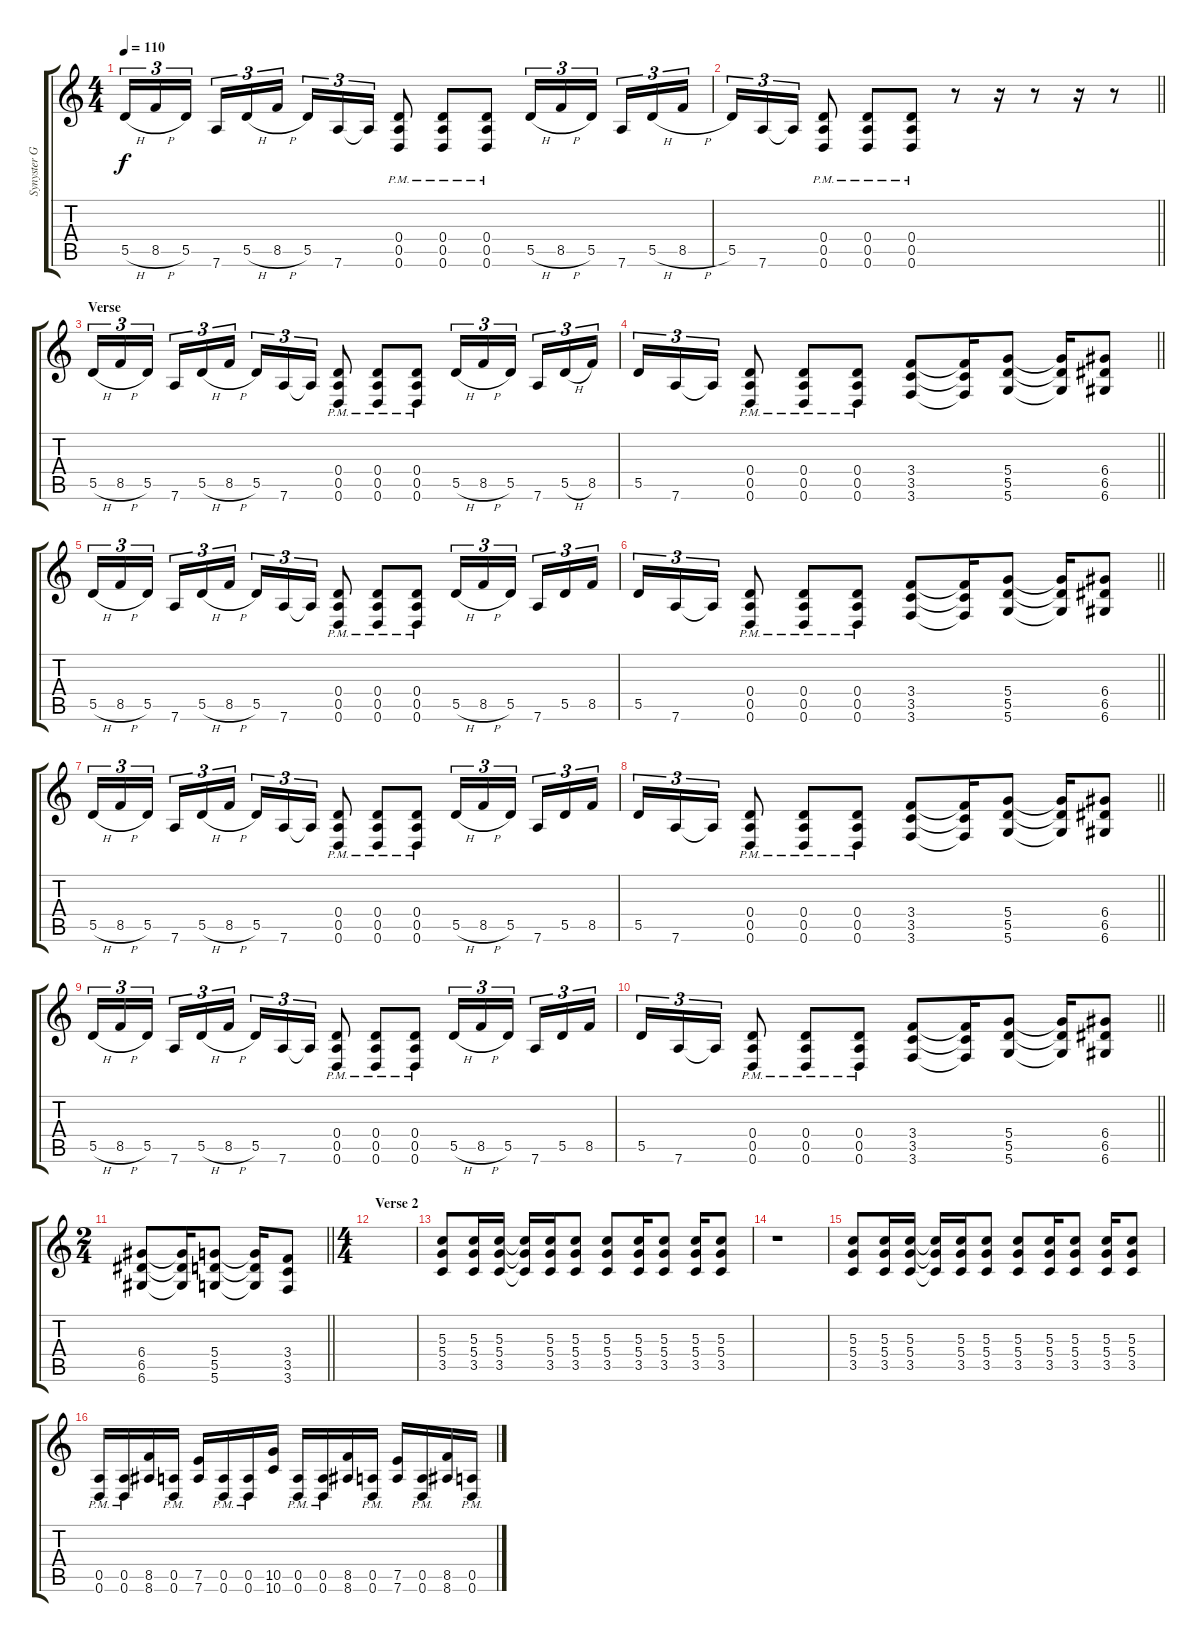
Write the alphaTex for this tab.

\track ("Synyster Gates - Lead" "Synyster G") {instrument overdrivenguitar}
\staff {score tabs}
\tuning (E4 B3 G3 D3 A2 D2) {hide}
\ts (4 4)
\section ("" "")
\tempo 110
\clef g2
\ks c
5.5{h}.16{tu (3 2) dy f} 8.5{h}.16{tu (3 2)} 5.5.16{tu (3 2) beam splitsecondary} 7.6.16{tu (3 2)} 5.5{h}.16{tu (3 2)} 8.5{h}.16{tu (3 2)} 5.5.16{tu (3 2)} 7.6.16{tu (3 2)} 7.6{t}.16{tu (3 2)} (0.4{pm} 0.5{pm} 0.6{pm}).8 (0.4{pm} 0.5{pm} 0.6{pm}).8 (0.4{pm} 0.5{pm} 0.6{pm}).8 5.5{h}.16{tu (3 2)} 8.5{h}.16{tu (3 2)} 5.5.16{tu (3 2) beam splitsecondary} 7.6.16{tu (3 2)} 5.5{h}.16{tu (3 2)} 8.5{h}.16{tu (3 2)} |
\barLineRight lightlight
5.5.16{tu (3 2)} 7.6.16{tu (3 2)} 7.6{t}.16{tu (3 2)} (0.4{pm} 0.5{pm} 0.6{pm}).8 (0.4{pm} 0.5{pm} 0.6{pm}).8 (0.4{pm} 0.5{pm} 0.6{pm}).8 r.8 r.16 r.8 r.16 r.8 |
\section ("" "Verse ")
5.5{h}.16{tu (3 2)} 8.5{h}.16{tu (3 2)} 5.5.16{tu (3 2) beam splitsecondary} 7.6.16{tu (3 2)} 5.5{h}.16{tu (3 2)} 8.5{h}.16{tu (3 2)} 5.5.16{tu (3 2)} 7.6.16{tu (3 2)} 7.6{t}.16{tu (3 2)} (0.4{pm} 0.5{pm} 0.6{pm}).8 (0.4{pm} 0.5{pm} 0.6{pm}).8 (0.4{pm} 0.5{pm} 0.6{pm}).8 5.5{h}.16{tu (3 2)} 8.5{h}.16{tu (3 2)} 5.5.16{tu (3 2) beam splitsecondary} 7.6.16{tu (3 2)} 5.5{h}.16{tu (3 2)} 8.5.16{tu (3 2)} |
\barLineRight lightlight
5.5.16{tu (3 2)} 7.6.16{tu (3 2)} 7.6{t}.16{tu (3 2)} (0.4{pm} 0.5{pm} 0.6{pm}).8 (0.4{pm} 0.5{pm} 0.6{pm}).8 (0.4{pm} 0.5{pm} 0.6{pm}).8 (3.4 3.5 3.6).8 (3.4{t} 3.5{t} 3.6{t}).16 (5.4 5.5 5.6).8 (5.4{t} 5.5{t} 5.6{t}).16 (6.4 6.5 6.6).8 |
5.5{h}.16{tu (3 2)} 8.5{h}.16{tu (3 2)} 5.5.16{tu (3 2) beam splitsecondary} 7.6.16{tu (3 2)} 5.5{h}.16{tu (3 2)} 8.5{h}.16{tu (3 2)} 5.5.16{tu (3 2)} 7.6.16{tu (3 2)} 7.6{t}.16{tu (3 2)} (0.4{pm} 0.5{pm} 0.6{pm}).8 (0.4{pm} 0.5{pm} 0.6{pm}).8 (0.4{pm} 0.5{pm} 0.6{pm}).8 5.5{h}.16{tu (3 2)} 8.5{h}.16{tu (3 2)} 5.5.16{tu (3 2) beam splitsecondary} 7.6.16{tu (3 2)} 5.5.16{tu (3 2)} 8.5.16{tu (3 2)} |
\barLineRight lightlight
5.5.16{tu (3 2)} 7.6.16{tu (3 2)} 7.6{t}.16{tu (3 2)} (0.4{pm} 0.5{pm} 0.6{pm}).8 (0.4{pm} 0.5{pm} 0.6{pm}).8 (0.4{pm} 0.5{pm} 0.6{pm}).8 (3.4 3.5 3.6).8 (3.4{t} 3.5{t} 3.6{t}).16 (5.4 5.5 5.6).8 (5.4{t} 5.5{t} 5.6{t}).16 (6.4 6.5 6.6).8 |
5.5{h}.16{tu (3 2)} 8.5{h}.16{tu (3 2)} 5.5.16{tu (3 2) beam splitsecondary} 7.6.16{tu (3 2)} 5.5{h}.16{tu (3 2)} 8.5{h}.16{tu (3 2)} 5.5.16{tu (3 2)} 7.6.16{tu (3 2)} 7.6{t}.16{tu (3 2)} (0.4{pm} 0.5{pm} 0.6{pm}).8 (0.4{pm} 0.5{pm} 0.6{pm}).8 (0.4{pm} 0.5{pm} 0.6{pm}).8 5.5{h}.16{tu (3 2)} 8.5{h}.16{tu (3 2)} 5.5.16{tu (3 2) beam splitsecondary} 7.6.16{tu (3 2)} 5.5.16{tu (3 2)} 8.5.16{tu (3 2)} |
\barLineRight lightlight
5.5.16{tu (3 2)} 7.6.16{tu (3 2)} 7.6{t}.16{tu (3 2)} (0.4{pm} 0.5{pm} 0.6{pm}).8 (0.4{pm} 0.5{pm} 0.6{pm}).8 (0.4{pm} 0.5{pm} 0.6{pm}).8 (3.4 3.5 3.6).8 (3.4{t} 3.5{t} 3.6{t}).16 (5.4 5.5 5.6).8 (5.4{t} 5.5{t} 5.6{t}).16 (6.4 6.5 6.6).8 |
5.5{h}.16{tu (3 2)} 8.5{h}.16{tu (3 2)} 5.5.16{tu (3 2) beam splitsecondary} 7.6.16{tu (3 2)} 5.5{h}.16{tu (3 2)} 8.5{h}.16{tu (3 2)} 5.5.16{tu (3 2)} 7.6.16{tu (3 2)} 7.6{t}.16{tu (3 2)} (0.4{pm} 0.5{pm} 0.6{pm}).8 (0.4{pm} 0.5{pm} 0.6{pm}).8 (0.4{pm} 0.5{pm} 0.6{pm}).8 5.5{h}.16{tu (3 2)} 8.5{h}.16{tu (3 2)} 5.5.16{tu (3 2) beam splitsecondary} 7.6.16{tu (3 2)} 5.5.16{tu (3 2)} 8.5.16{tu (3 2)} |
\barLineRight lightlight
5.5.16{tu (3 2)} 7.6.16{tu (3 2)} 7.6{t}.16{tu (3 2)} (0.4{pm} 0.5{pm} 0.6{pm}).8 (0.4{pm} 0.5{pm} 0.6{pm}).8 (0.4{pm} 0.5{pm} 0.6{pm}).8 (3.4 3.5 3.6).8 (3.4{t} 3.5{t} 3.6{t}).16 (5.4 5.5 5.6).8 (5.4{t} 5.5{t} 5.6{t}).16 (6.4 6.5 6.6).8 |
\ts (2 4)
\barLineRight lightlight
(6.4 6.5 6.6).8 (6.4{t} 6.5{t} 6.6{t}).16 (5.4 5.5 5.6).8 (5.4{t} 5.5{t} 5.6{t}).16 (3.4 3.5 3.6).8 |
\ts (4 4)
\section ("" "Verse 2")
|
(5.3 5.4 3.5).8{volume 9} (5.3 5.4 3.5).16 (5.3 5.4 3.5).16 (5.3{t} 5.4{t} 3.5{t}).16 (5.3 5.4 3.5).16 (5.3 5.4 3.5).8 (5.3 5.4 3.5).8 (5.3 5.4 3.5).16 (5.3 5.4 3.5).8 (5.3 5.4 3.5).16 (5.3 5.4 3.5).8 |
r.1 |
(5.3 5.4 3.5).8 (5.3 5.4 3.5).16 (5.3 5.4 3.5).16 (5.3{t} 5.4{t} 3.5{t}).16 (5.3 5.4 3.5).16 (5.3 5.4 3.5).8 (5.3 5.4 3.5).8 (5.3 5.4 3.5).16 (5.3 5.4 3.5).8 (5.3 5.4 3.5).16 (5.3 5.4 3.5).8 |
(0.5{pm} 0.6{pm}).16{volume 12} (0.5{pm} 0.6{pm}).16 (8.5 8.6).16 (0.5{pm} 0.6{pm}).16 (7.5 7.6).16 (0.5{pm} 0.6{pm}).16 (0.5{pm} 0.6{pm}).16 (10.5 10.6).16 (0.5 0.6{pm}).16 (0.5{pm} 0.6{pm}).16 (8.5 8.6).16 (0.5{pm} 0.6{pm}).16 (7.5 7.6).16 (0.5{pm} 0.6{pm}).16 (8.5 8.6).16 (0.5{pm} 0.6{pm}).16
